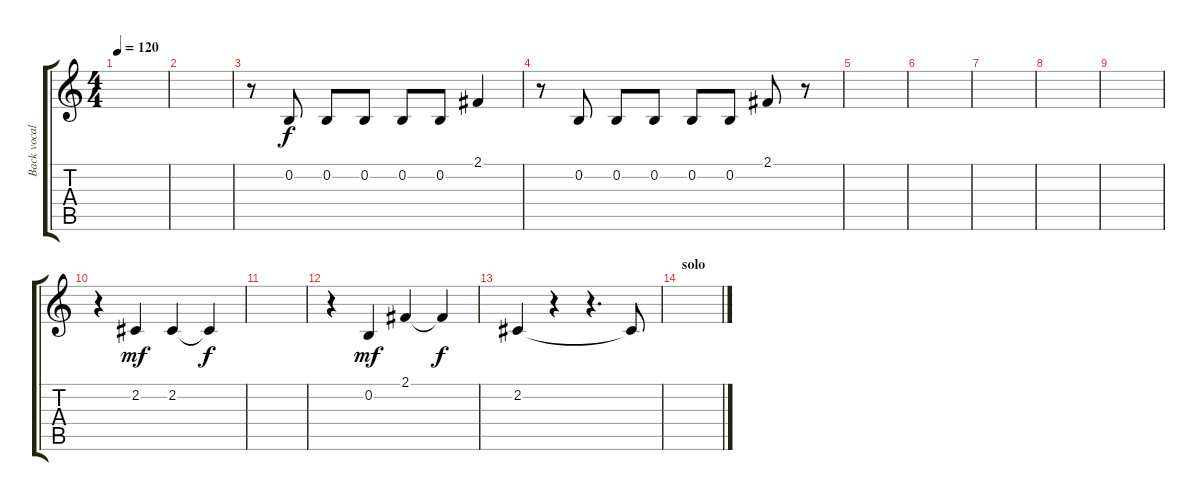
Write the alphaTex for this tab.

\track ("Back vocals" "Back vocal") {instrument tuba}
\staff {score tabs}
\tuning (E4 B3 G3 D3 A2 E2) {hide}
\ts (4 4)
\tempo 120
\clef g2
\ks c
|
|
r.8 0.2.8 0.2.8 0.2.8 0.2.8 0.2.8 2.1.4 |
r.8 0.2.8 0.2.8 0.2.8 0.2.8 0.2.8 2.1.8 r.8 |
|
|
|
|
|
r.4 2.2.4{dy mf} 2.2.4 2.2{t}.4{dy f} |
|
r.4 0.2.4{dy mf} 2.1.4 2.1{t}.4{dy f} |
2.2.4 r.4 r.4{d} 2.2{t}.8 |
\section ("" "solo")
